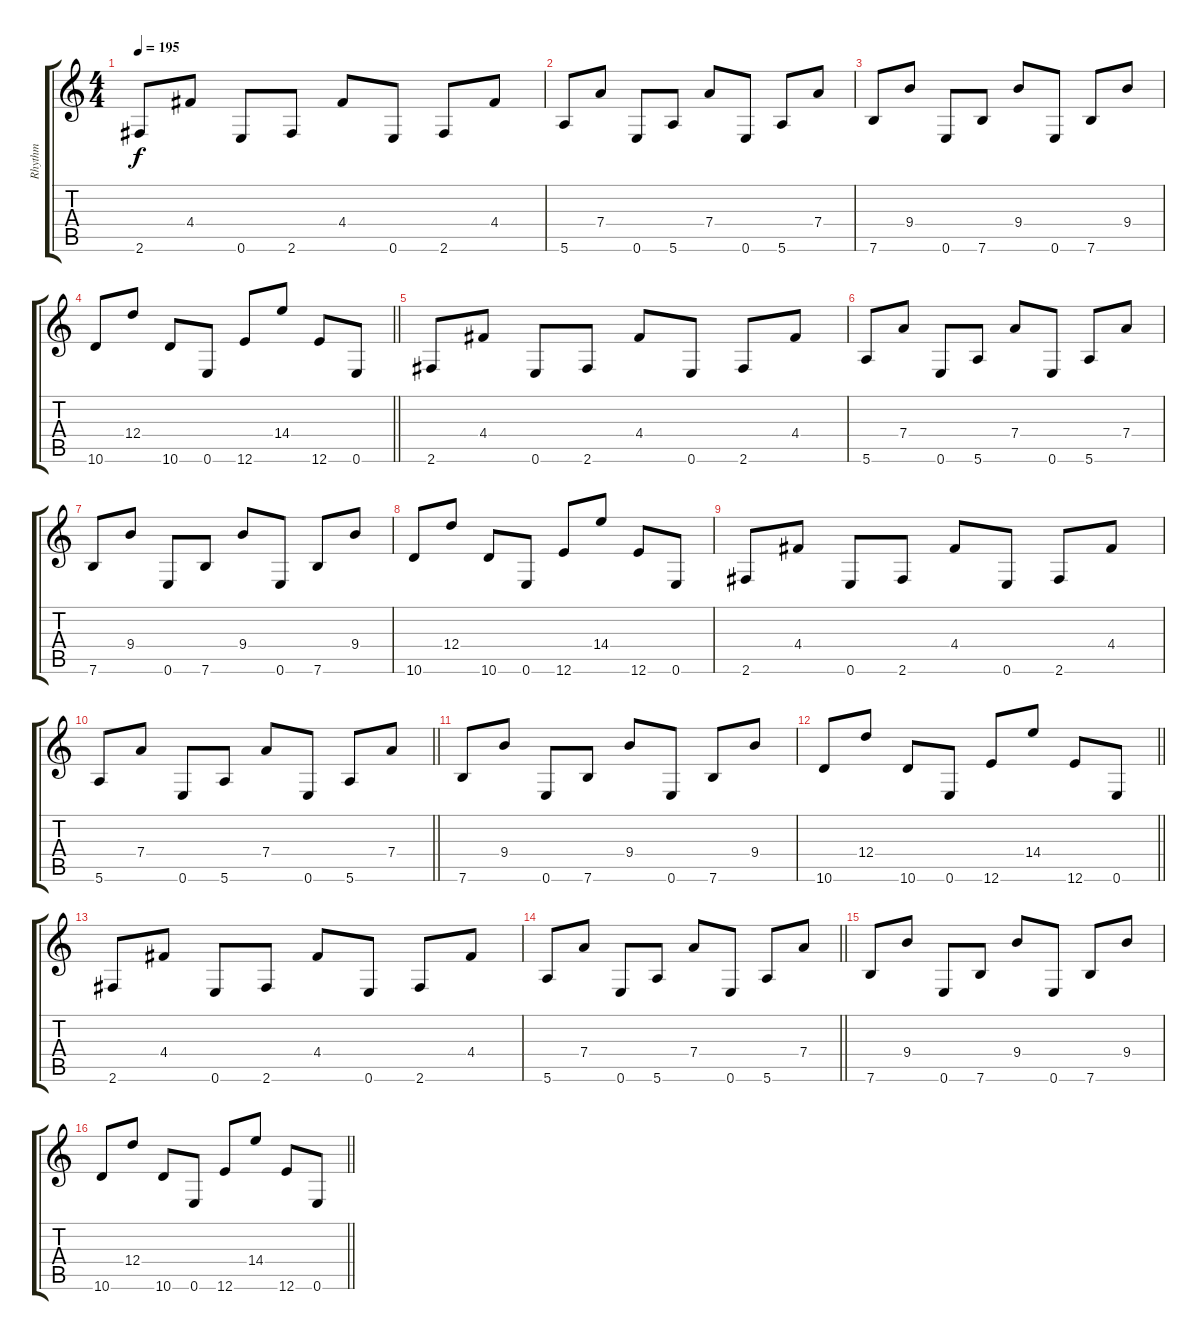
\track ("Rhythm" "Rhythm") {instrument overdrivenguitar}
\staff {score tabs}
\tuning (E4 B3 G3 D3 A2 E2) {hide}
\ts (4 4)
\tempo 195
\clef g2
\ks c
2.6.8{dy f} 4.4.8 0.6.8 2.6.8 4.4.8 0.6.8 2.6.8 4.4.8 |
5.6.8 7.4.8 0.6.8 5.6.8 7.4.8 0.6.8 5.6.8 7.4.8 |
7.6.8 9.4.8 0.6.8 7.6.8 9.4.8 0.6.8 7.6.8 9.4.8 |
\barLineRight lightlight
10.6.8 12.4.8 10.6.8 0.6.8 12.6.8 14.4.8 12.6.8 0.6.8 |
2.6.8 4.4.8 0.6.8 2.6.8 4.4.8 0.6.8 2.6.8 4.4.8 |
5.6.8 7.4.8 0.6.8 5.6.8 7.4.8 0.6.8 5.6.8 7.4.8 |
7.6.8 9.4.8 0.6.8 7.6.8 9.4.8 0.6.8 7.6.8 9.4.8 |
10.6.8 12.4.8 10.6.8 0.6.8 12.6.8 14.4.8 12.6.8 0.6.8 |
2.6.8 4.4.8 0.6.8 2.6.8 4.4.8 0.6.8 2.6.8 4.4.8 |
\barLineRight lightlight
5.6.8 7.4.8 0.6.8 5.6.8 7.4.8 0.6.8 5.6.8 7.4.8 |
7.6.8 9.4.8 0.6.8 7.6.8 9.4.8 0.6.8 7.6.8 9.4.8 |
\barLineRight lightlight
10.6.8 12.4.8 10.6.8 0.6.8 12.6.8 14.4.8 12.6.8 0.6.8 |
2.6.8 4.4.8 0.6.8 2.6.8 4.4.8 0.6.8 2.6.8 4.4.8 |
\barLineRight lightlight
5.6.8 7.4.8 0.6.8 5.6.8 7.4.8 0.6.8 5.6.8 7.4.8 |
7.6.8 9.4.8 0.6.8 7.6.8 9.4.8 0.6.8 7.6.8 9.4.8 |
\barLineRight lightlight
10.6.8 12.4.8 10.6.8 0.6.8 12.6.8 14.4.8 12.6.8 0.6.8
